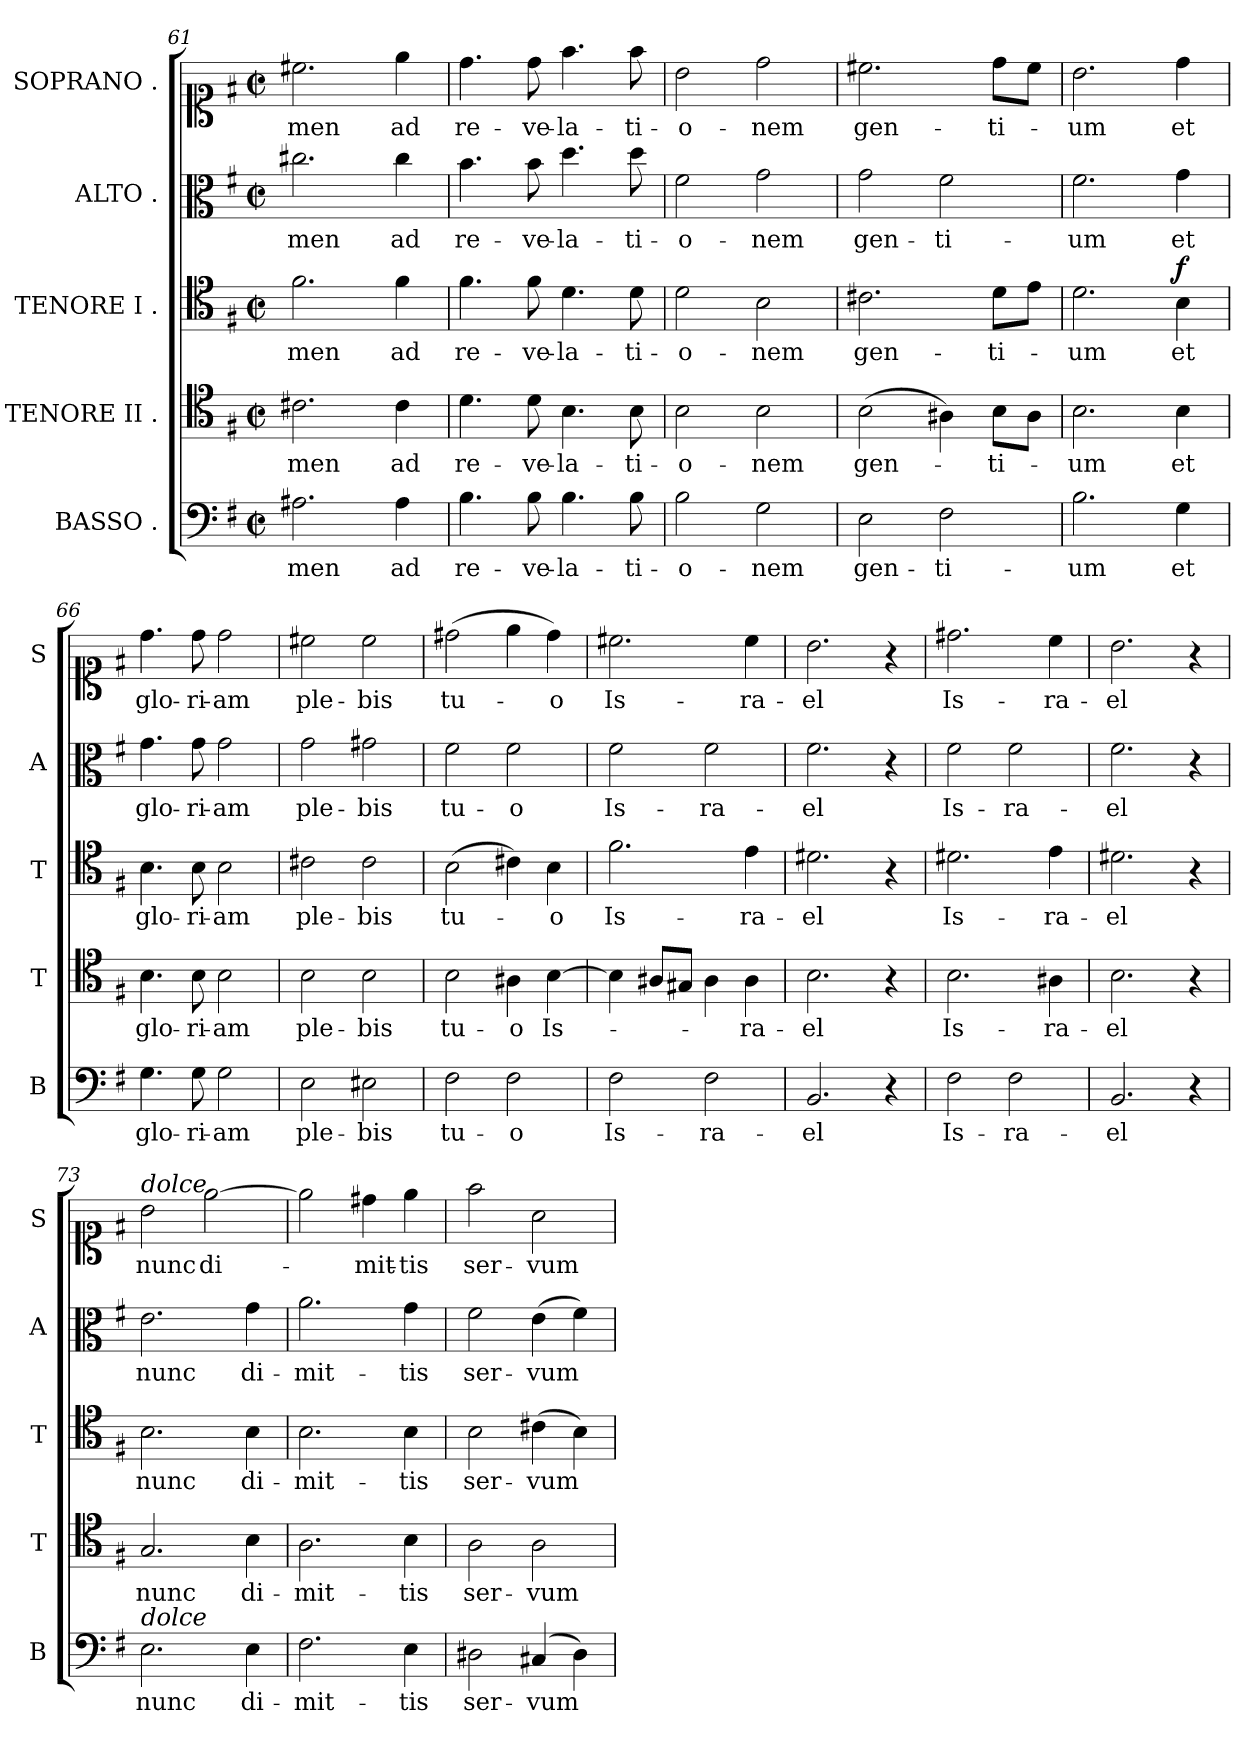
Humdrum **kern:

**kern	**text	**kern	**text	**kern	**text	**dynam	**kern	**text	**kern	**text
*part5	*part5	*part4	*part4	*part3	*part3	*part3	*part2	*part2	*part1	*part1
*staff5	*staff5	*staff4	*staff4	*staff3	*staff3	*staff3	*staff2	*staff2	*staff1	*staff1
*I"BASSO .	*	*I"TENORE II .	*	*I"TENORE I .	*	*	*I"ALTO .	*	*I"SOPRANO .	*
*I'B	*	*I'T	*	*I'T	*	*	*I'A	*	*I'S	*
*clefF4	*	*clefC4	*	*clefC4	*	*	*clefC3	*	*clefC1	*
*k[f#]	*	*k[f#]	*	*k[f#]	*	*	*k[f#]	*	*k[f#]	*
*e:	*	*e:	*	*e:	*	*	*e:	*	*e:	*
*M2/2	*	*M2/2	*	*M2/2	*	*	*M2/2	*	*M2/2	*
*met(c|)	*	*met(c|)	*	*met(c|)	*	*	*met(c|)	*	*met(c|)	*
=61	=61	=61	=61	=61	=61	=61	=61	=61	=61	=61
2.A#X	-men	2.c#X	-men	2.f#	-men	.	2.cc#X	-men	2.cc#X	-men
4A#	ad	4c#	ad	4f#	ad	.	4cc#	ad	4ee	ad
=62	=62	=62	=62	=62	=62	=62	=62	=62	=62	=62
4.B	re-	4.d	re-	4.f#	re-	.	4.b	re-	4.dd	re-
8B	-ve-	8d	-ve-	8f#	-ve-	.	8b	-ve-	8dd	-ve-
4.B	-la-	4.B	-la-	4.d	-la-	.	4.dd	-la-	4.ff#	-la-
8B	-ti-	8B	-ti-	8d	-ti-	.	8dd	-ti-	8ff#	-ti-
=63	=63	=63	=63	=63	=63	=63	=63	=63	=63	=63
2B	-o-	2B	-o-	2d	-o-	.	2f#	-o-	2b	-o-
2G	-nem	2B	-nem	2B	-nem	.	2g	-nem	2dd	-nem
=64	=64	=64	=64	=64	=64	=64	=64	=64	=64	=64
2E	gen-	(>2B	gen-	2.c#X	gen-	.	2g	gen-	2.cc#X	gen-
2F#	-ti-	4A#X)	.	.	.	.	2f#	-ti-	.	.
.	.	8BL	-ti-	8dL	-ti-	.	.	.	8ddL	-ti-
.	.	8A#J	.	8eJ	.	.	.	.	8cc#J	.
=65	=65	=65	=65	=65	=65	=65	=65	=65	=65	=65
2.B	-um	2.B	-um	2.d	-um	.	2.f#	-um	2.b	-um
!	!	!	!	!	!	!LO:DY:a	!	!	!	!
4G	et	4B	et	4B	et	f	4g	et	4dd	et
=66	=66	=66	=66	=66	=66	=66	=66	=66	=66	=66
4.G	glo-	4.B	glo-	4.B	glo-	.	4.g	glo-	4.dd	glo-
8G	-ri-	8B	-ri-	8B	-ri-	.	8g	-ri-	8dd	-ri-
2G	-am	2B	-am	2B	-am	.	2g	-am	2dd	-am
=67	=67	=67	=67	=67	=67	=67	=67	=67	=67	=67
2E	ple-	2B	ple-	2c#X	ple-	.	2g	ple-	2cc#X	ple-
2E#X	-bis	2B	-bis	2c#	-bis	.	2g#X	-bis	2cc#	-bis
=68	=68	=68	=68	=68	=68	=68	=68	=68	=68	=68
2F#	tu-	2B	tu-	(>2B	tu-	.	2f#	tu-	(>2dd#X	tu-
2F#	-o	4A#X	-o	4c#X)	.	.	2f#	-o	4ee	.
.	.	[4B	Is-	4B	-o	.	.	.	4dd#)	-o
=69	=69	=69	=69	=69	=69	=69	=69	=69	=69	=69
2F#	Is-	4B]	.	2.f#	Is-	.	2f#	Is-	2.cc#X	Is-
.	.	8A#XL	.	.	.	.	.	.	.	.
.	.	8G#XJ	.	.	.	.	.	.	.	.
2F#	-ra-	4A#	.	.	.	.	2f#	-ra-	.	.
.	.	4A#	-ra-	4e	-ra-	.	.	.	4cc#	-ra-
=70	=70	=70	=70	=70	=70	=70	=70	=70	=70	=70
2.BB	-el	2.B	-el	2.d#X	-el	.	2.f#	-el	2.b	-el
4r	.	4r	.	4r	.	.	4r	.	4r	.
=71	=71	=71	=71	=71	=71	=71	=71	=71	=71	=71
2F#	Is-	2.B	Is-	2.d#X	Is-	.	2f#	Is-	2.dd#X	Is-
2F#	-ra-	.	.	.	.	.	2f#	-ra-	.	.
.	.	4A#X	-ra-	4e	-ra-	.	.	.	4cc	-ra-
=72	=72	=72	=72	=72	=72	=72	=72	=72	=72	=72
2.BB	-el	2.B	-el	2.d#X	-el	.	2.f#	-el	2.b	-el
4r	.	4r	.	4r	.	.	4r	.	4r	.
=73	=73	=73	=73	=73	=73	=73	=73	=73	=73	=73
!	!	!	!	!	!	!	!	!	!LO:TX:a:i:t=dolce	!
!LO:TX:a:i:t=dolce	!	!	!	!	!	!	!	!	!	!
2.E	nunc	2.G	nunc	2.B	nunc	.	2.e	nunc	2b	nunc
.	.	.	.	.	.	.	.	.	[2ee	di-
4E	di-	4B	di-	4B	di-	.	4g	di-	.	.
=74	=74	=74	=74	=74	=74	=74	=74	=74	=74	=74
2.F#	-mit-	2.A	-mit-	2.B	-mit-	.	2.a	-mit-	2ee]	.
.	.	.	.	.	.	.	.	.	4dd#X	-mit-
4E	-tis	4B	-tis	4B	-tis	.	4g	-tis	4ee	-tis
=75	=75	=75	=75	=75	=75	=75	=75	=75	=75	=75
2D#X	ser-	2A	ser-	2B	ser-	.	2f#	ser-	2ff#	ser-
(<4C#X	-vum	2A	-vum	(>4c#X	-vum	.	(>4e	-vum	2a	-vum
4D#)	.	.	.	4B)	.	.	4f#)	.	.	.
=	=	=	=	=	=	=	=	=	=	=
*-	*-	*-	*-	*-	*-	*-	*-	*-	*-	*-
